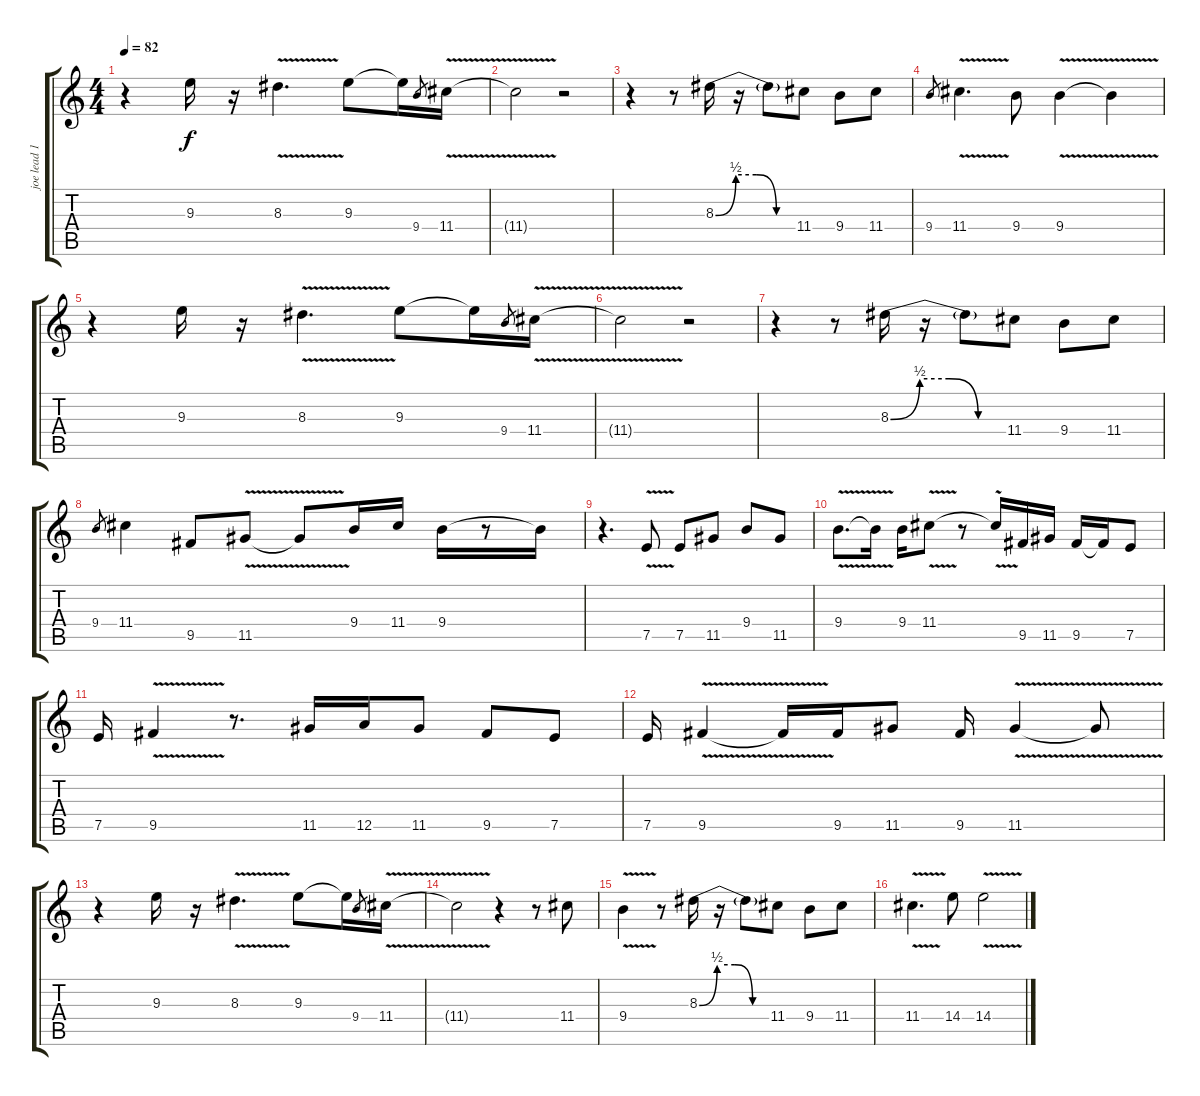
\track ("joe lead 1" "joe lead 1") {instrument electricguitarjazz}
\staff {score tabs}
\tuning (E4 B3 G3 D3 A2 E2) {hide}
\ts (4 4)
\tempo 82
\clef g2
\ks c
r.4{dy f instrument electricguitarjazz} 9.3.16 r.16 8.3{v}.4{d} 9.3.8 9.3{t}.16 9.4.8{gr} 11.4{v}.16 |
11.4{t}.2 r.2 |
r.4 r.8 8.3{be (custom 0 0 15 2 30 2 45 0 60 0)}.16 r.16 8.3{t}.8 11.4.8 9.4.8 11.4.8 |
9.4.8{gr} 11.4{v}.4{d} 9.4.8 9.4{v}.4 9.4{t}.4 |
r.4 9.3.16 r.16 8.3{v}.4{d} 9.3.8 9.3{t}.16 9.4.8{gr} 11.4{v}.16 |
11.4{t}.2 r.2 |
r.4 r.8 8.3{be (custom 0 0 15 2 30 2 45 0 60 0)}.16 r.16 8.3{t}.8 11.4.8 9.4.8 11.4.8 |
9.4.8{gr} 11.4.4 9.5.8 11.5{v}.8 11.5{t}.8 9.4.16 11.4.16 9.4.16 r.8 9.4{t}.16 |
r.4{d} 7.5{v}.8 7.5.8 11.5.8 9.4.8 11.5.8 |
9.4{v}.8{d} 9.4{t}.16 9.4.16 11.4{v}.8 r.8 11.4{t}.16 9.5.16 11.5.16 9.5.16 9.5{t}.16 7.5.8 |
7.5.16 9.5{v}.4 r.8{d} 11.5.16 12.5.16 11.5.8 9.5.8 7.5.8 |
7.5.16 9.5{v}.4 9.5{t}.16 9.5.16 11.5.8 9.5.16 11.5{v}.4 11.5{t}.8 |
r.4 9.3.16 r.16 8.3{v}.4{d} 9.3.8 9.3{t}.16 9.4.8{gr} 11.4{v}.16 |
11.4{t}.2 r.4 r.8 11.4.8 |
9.4{v}.4 r.8 8.3{be (custom 0 0 15 2 30 2 45 0 60 0)}.16 r.16 8.3{t}.8 11.4.8 9.4.8 11.4.8 |
11.4{v}.4{d} 14.4.8 14.4{v}.2
